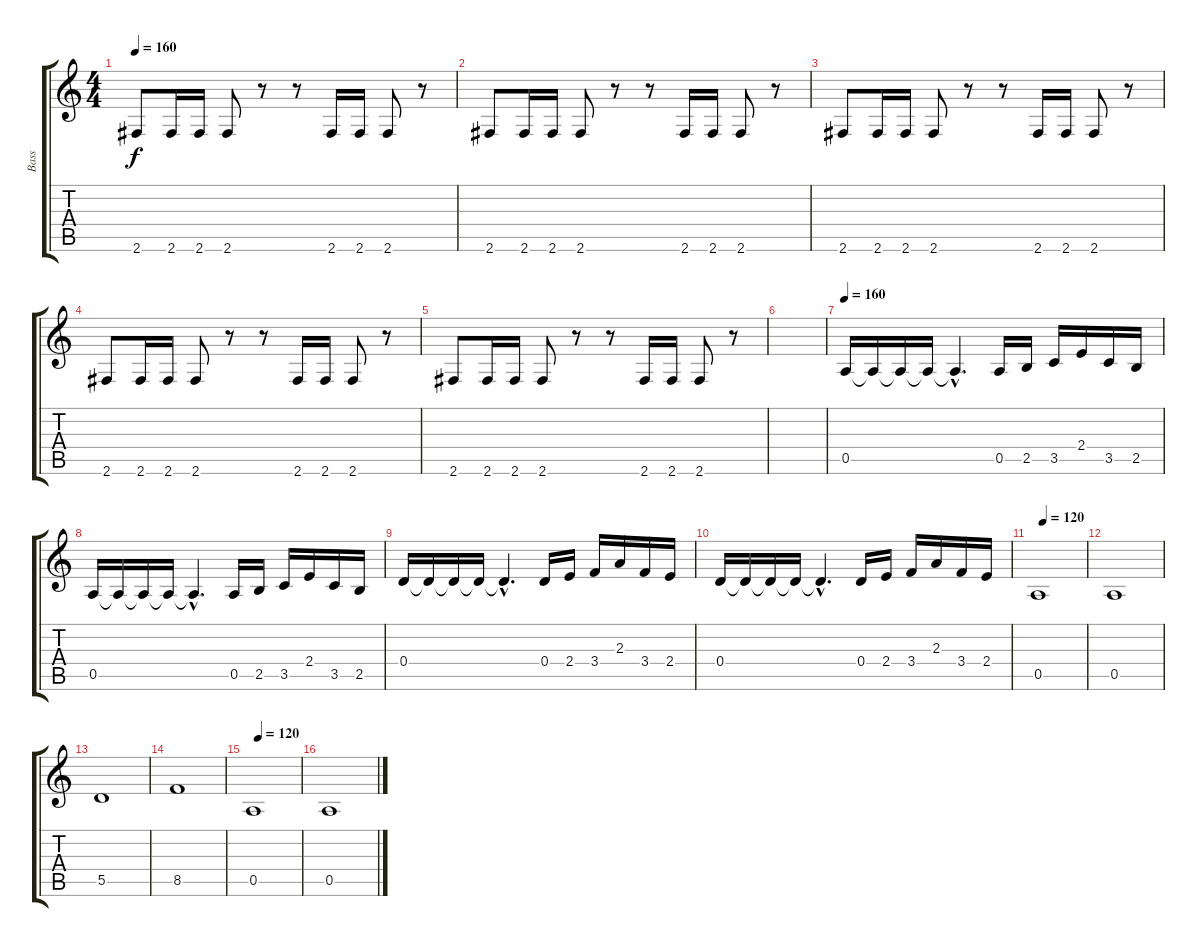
\track ("Bass" "Bass") {instrument electricbassfinger}
\staff {score tabs}
\tuning (E4 B3 G3 D3 A2 E2) {hide}
\ts (4 4)
\tempo 160
\clef g2
\ks aminor
2.6.8{dy f} 2.6.16 2.6.16 2.6.8 r.8 r.8 2.6.16 2.6.16 2.6.8 r.8 |
2.6.8 2.6.16 2.6.16 2.6.8 r.8 r.8 2.6.16 2.6.16 2.6.8 r.8 |
2.6.8 2.6.16 2.6.16 2.6.8 r.8 r.8 2.6.16 2.6.16 2.6.8 r.8 |
2.6.8 2.6.16 2.6.16 2.6.8 r.8 r.8 2.6.16 2.6.16 2.6.8 r.8 |
2.6.8 2.6.16 2.6.16 2.6.8 r.8 r.8 2.6.16 2.6.16 2.6.8 r.8 |
|
\tempo 160
0.5.16 0.5{t}.16 0.5{t}.16 0.5{t}.16 0.5{hac t}.4{d} 0.5.16 2.5.16 3.5.16 2.4.16 3.5.16 2.5.16 |
0.5.16 0.5{t}.16 0.5{t}.16 0.5{t}.16 0.5{hac t}.4{d} 0.5.16 2.5.16 3.5.16 2.4.16 3.5.16 2.5.16 |
0.4.16 0.4{t}.16 0.4{t}.16 0.4{t}.16 0.4{hac t}.4{d} 0.4.16 2.4.16 3.4.16 2.3.16 3.4.16 2.4.16 |
0.4.16 0.4{t}.16 0.4{t}.16 0.4{t}.16 0.4{hac t}.4{d} 0.4.16 2.4.16 3.4.16 2.3.16 3.4.16 2.4.16 |
\tempo (120 0.125)
0.5.1 |
0.5.1 |
5.5.1 |
8.5.1 |
\tempo (120 0.125)
0.5.1 |
0.5.1
